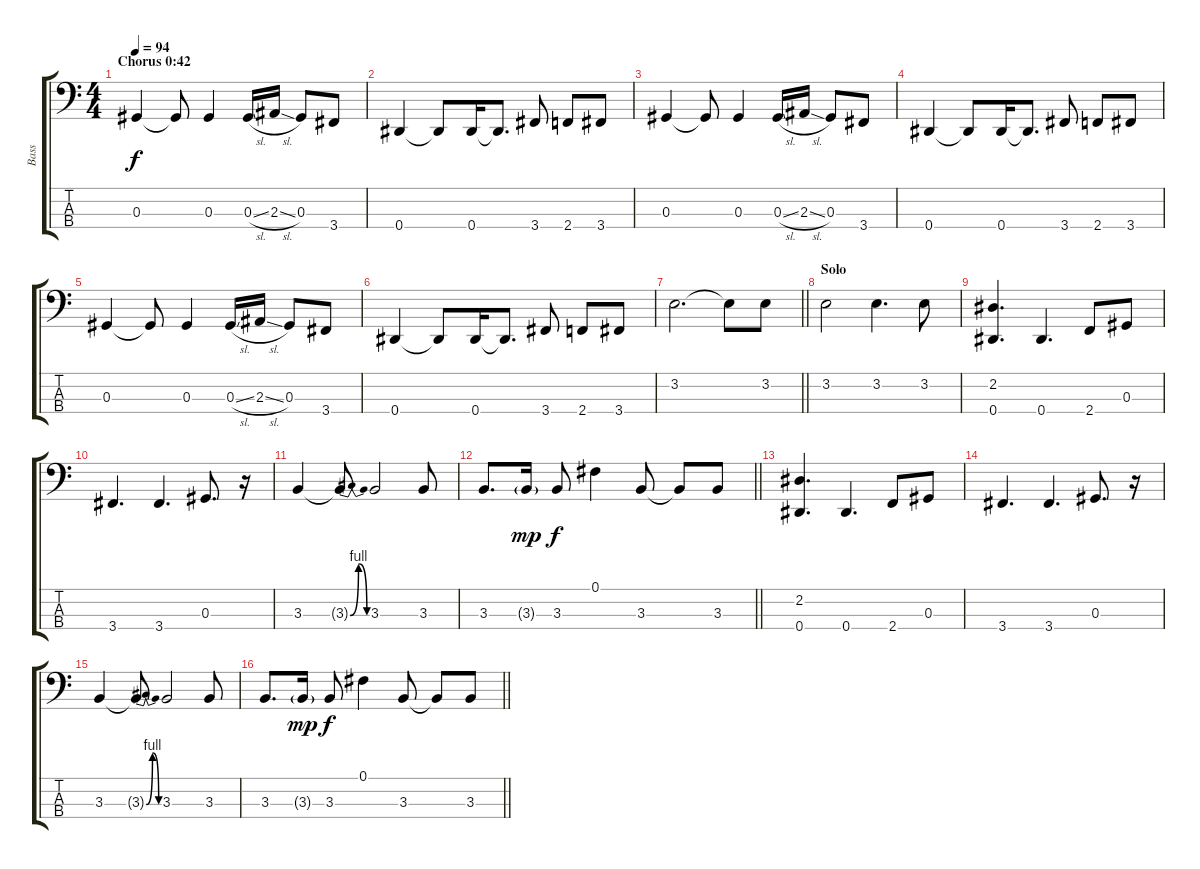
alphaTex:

\track ("Bass" "Bass") {instrument electricbasspick}
\staff {score tabs}
\tuning (Gb2 Db2 Ab1 Eb1) {hide}
\ts (4 4)
\section ("" "Chorus 0:42")
\tempo 94
\clef f4
\ks c
0.3.4{dy f} 0.3{t}.8 0.3.4 0.3{sl}.16 2.3{sl}.16 0.3.8 3.4.8 |
0.4.4 0.4{t}.8 0.4.16 0.4{t}.8{d} 3.4.8 2.4.8 3.4.8 |
0.3.4 0.3{t}.8 0.3.4 0.3{sl}.16 2.3{sl}.16 0.3.8 3.4.8 |
0.4.4 0.4{t}.8 0.4.16 0.4{t}.8{d} 3.4.8 2.4.8 3.4.8 |
0.3.4 0.3{t}.8 0.3.4 0.3{sl}.16 2.3{sl}.16 0.3.8 3.4.8 |
0.4.4 0.4{t}.8 0.4.16 0.4{t}.8{d} 3.4.8 2.4.8 3.4.8 |
\barLineRight lightlight
3.2.2{d} 3.2{t}.8 3.2.8 |
\section ("" "Solo")
3.2.2 3.2.4{d} 3.2.8 |
(2.2 0.4).4{d} 0.4.4{d} 2.4.8 0.3.8 |
3.4.4{d} 3.4.4{d} 0.3.8{d} r.16 |
3.3.4 3.3{be (bendrelease 0 0 15 4 45 4 60 0) t}.8 3.3.2 3.3.8 |
\barLineRight lightlight
3.3.8{d} 3.3{g}.16{dy mp} 3.3.8{dy f} 0.1.4 3.3.8 3.3{t}.8 3.3.8 |
(2.2 0.4).4{d} 0.4.4{d} 2.4.8 0.3.8 |
3.4.4{d} 3.4.4{d} 0.3.8{d} r.16 |
3.3.4 3.3{be (bendrelease 0 0 15 4 45 4 60 0) t}.8 3.3.2 3.3.8 |
\barLineRight lightlight
3.3.8{d} 3.3{g}.16{dy mp} 3.3.8{dy f} 0.1.4 3.3.8 3.3{t}.8 3.3.8
